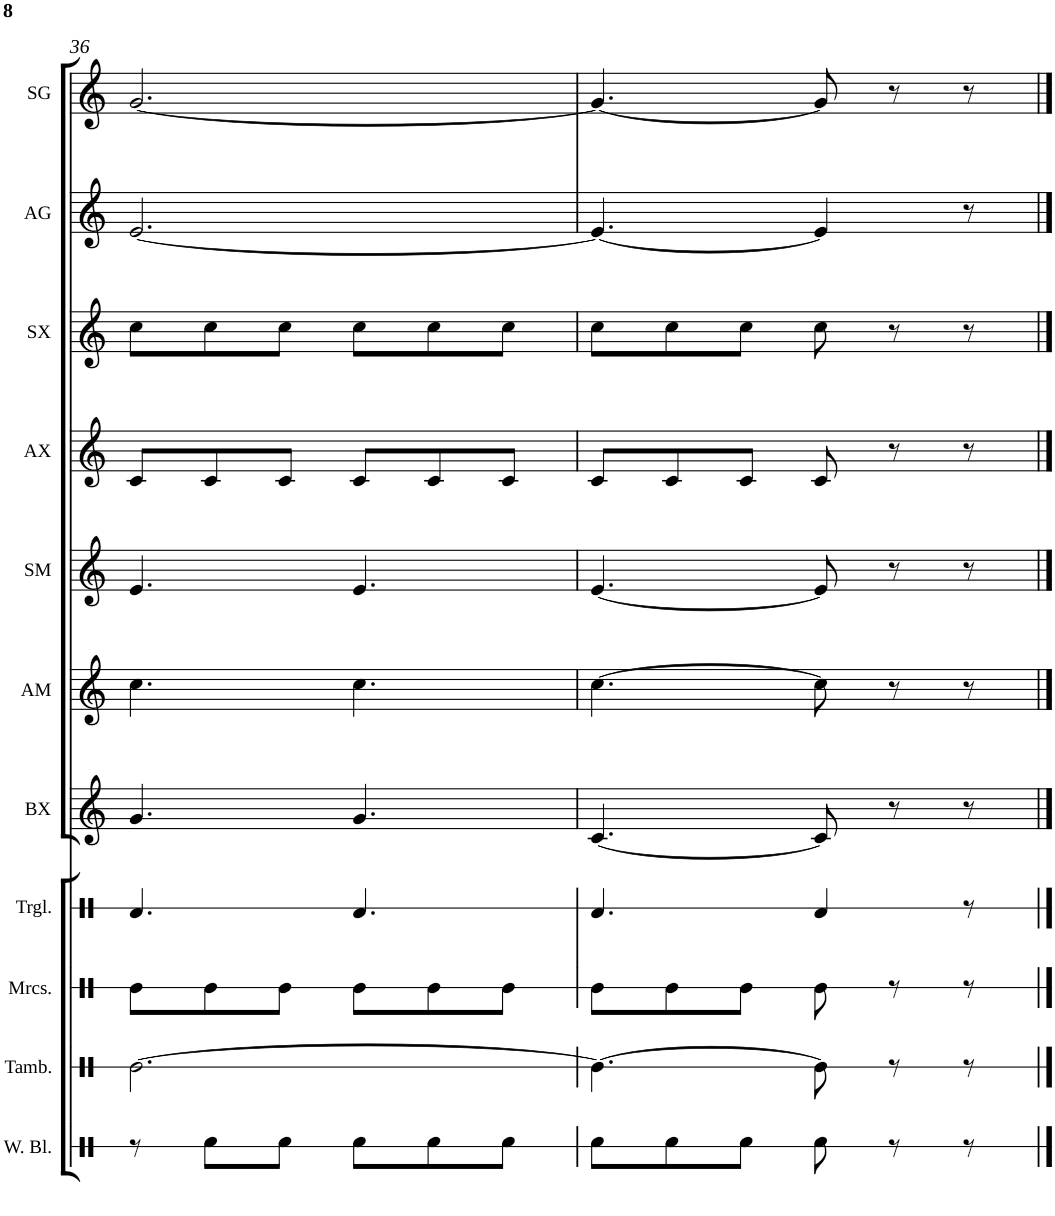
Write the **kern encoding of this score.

**kern	**kern	**kern	**kern	**kern	**kern	**kern	**kern	**kern	**kern	**kern
*part11	*part10	*part9	*part8	*part7	*part6	*part5	*part4	*part3	*part2	*part1
*staff11	*staff10	*staff9	*staff8	*staff7	*staff6	*staff5	*staff4	*staff3	*staff2	*staff1
*I"Wood Blocks	*I"Tambourine	*I"Maracas	*I"Triangle	*I"Bass Xylophone	*I"Alto Metallophone	*I"Soprano Metallophone	*I"Alto Xylophone	*I"Soprano Xylophone	*I"Alto Glockenspiel	*I"Soprano Glockenspiel
*I'W. Bl.	*I'Tamb.	*I'Mrcs.	*I'Trgl.	*I'BX	*I'AM	*I'SM	*I'AX	*I'SX	*I'AG	*I'SG
!!LO:PB:g=z
*clefX	*clefX	*clefX	*clefX	*clefG2	*clefG2	*clefG2	*clefG2	*clefG2	*clefG2	*clefG2
*	*	*	*	*Trd7c12	*	*Trd-7c-12	*	*Trd-7c-12	*Trd-7c-12	*Trd-14c-24
*k[]	*k[]	*k[]	*k[]	*k[]	*k[]	*k[]	*k[]	*k[]	*k[]	*k[]
*M6/8	*M6/8	*M6/8	*M6/8	*M6/8	*M6/8	*M6/8	*M6/8	*M6/8	*M6/8	*M6/8
=36	=36	=36	=36	=36	=36	=36	=36	=36	=36	=36
8r	[2.Re\	8Re\L	4.Rd/	4.g/	4.cc\	4.e/	8c/L	8cc\L	[2.e/	[2.g/
8Rf\L	.	8Re\	.	.	.	.	8c/	8cc\	.	.
8Rf\J	.	8Re\J	.	.	.	.	8c/J	8cc\J	.	.
8Rf\L	.	8Re\L	4.Rd/	4.g/	4.cc\	4.e/	8c/L	8cc\L	.	.
8Rf\	.	8Re\	.	.	.	.	8c/	8cc\	.	.
8Rf\J	.	8Re\J	.	.	.	.	8c/J	8cc\J	.	.
=37	=37	=37	=37	=37	=37	=37	=37	=37	=37	=37
8Rf\L	4.Re\_	8Re\L	4.Rd/	[4.c/	[4.cc\	[4.e/	8c/L	8cc\L	4.e/_	4.g/_
8Rf\	.	8Re\	.	.	.	.	8c/	8cc\	.	.
8Rf\J	.	8Re\J	.	.	.	.	8c/J	8cc\J	.	.
8Rf\	8Re\]	8Re\	4Rd/	8c/]	8cc\]	8e/]	8c/	8cc\	4e/]	8g/]
8r	8r	8r	.	8r	8r	8r	8r	8r	.	8r
8r	8r	8r	8r	8r	8r	8r	8r	8r	8r	8r
==	==	==	==	==	==	==	==	==	==	==
*-	*-	*-	*-	*-	*-	*-	*-	*-	*-	*-
